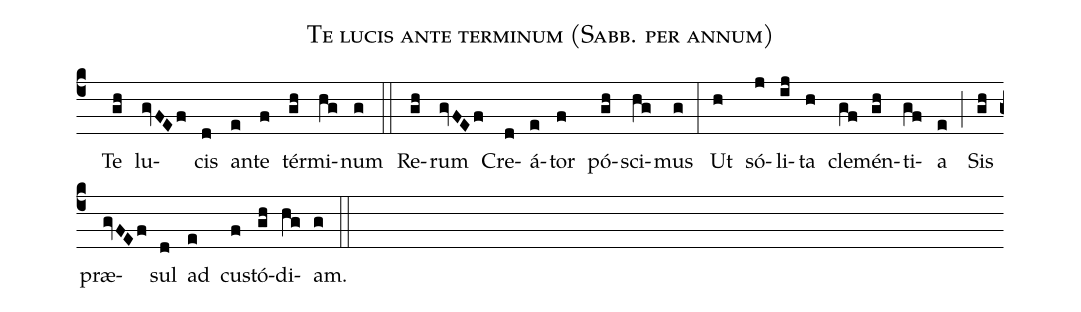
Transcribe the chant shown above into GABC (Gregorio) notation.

name:Te lucis ante terminum (Sabb. per annum);
office-part:Hymnus;
mode:8;
%%
(c4) () Te(gh) lu(gvFEf)cis(d) an(e)te(f) tér(gh)mi(hg)num(g) (::) Re(gh)rum(gvFEf) Cre(d)á(e)tor(f) pó(gh)sci(hg)mus(g) (:) Ut(h) só(j)li(ij)ta(h) cle(gf)mén(gh)ti(gf)a(e) (;) Sis(gh) præ(gvFEf)sul(d) ad(e) cu(f)stó(gh)di(hg)am.(g) (::)
